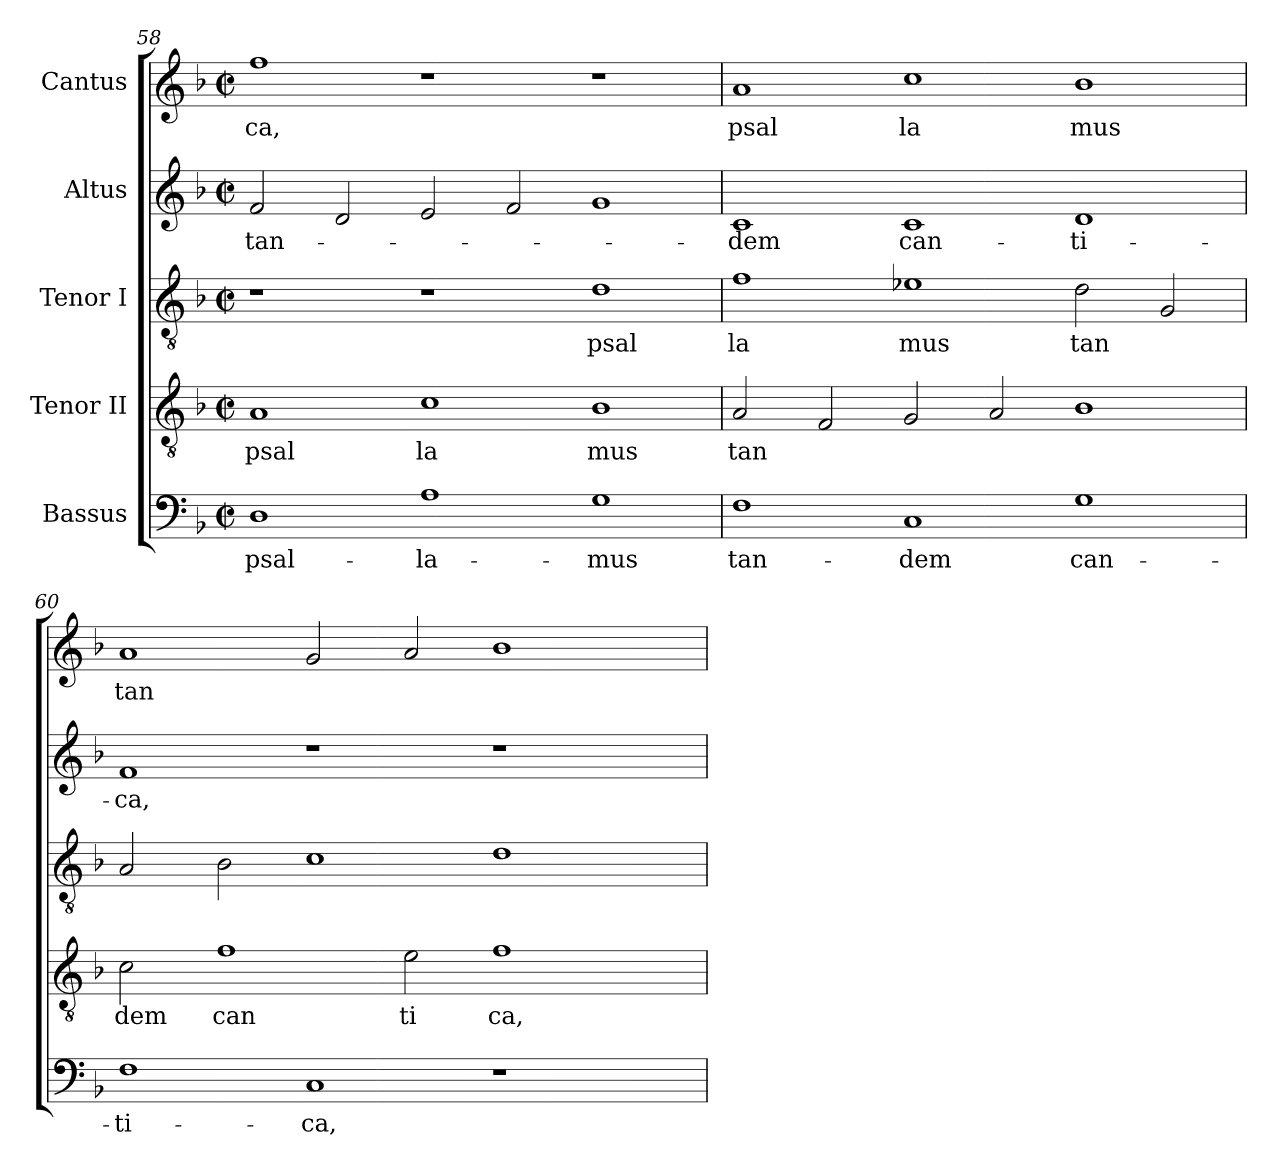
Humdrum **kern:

**kern	**text	**kern	**text	**kern	**text	**kern	**text	**kern	**text
*part5	*part5	*part4	*part4	*part3	*part3	*part2	*part2	*part1	*part1
*staff5	*staff5	*staff4	*staff4	*staff3	*staff3	*staff2	*staff2	*staff1	*staff1
*I"Bassus	*	*I"Tenor II	*	*I"Tenor I	*	*I"Altus	*	*I"Cantus	*
*clefF4	*	*clefGv2	*	*clefGv2	*	*clefG2	*	*clefG2	*
*k[b-]	*	*k[b-]	*	*k[b-]	*	*k[b-]	*	*k[b-]	*
*F:	*	*F:	*	*F:	*	*F:	*	*F:	*
*M2/2	*	*M2/2	*	*M2/2	*	*M2/2	*	*M2/2	*
*met(c|)	*	*met(c|)	*	*met(c|)	*	*met(c|)	*	*met(c|)	*
=58	=58	=58	=58	=58	=58	=58	=58	=58	=58
!	!LO:LY:b:cj	!	!LO:LY:b:cj	!	!	!	!LO:LY:b	!	!LO:LY:b:cj
1D	psal-	1A	psal	1r	.	2f/	tan-	1ff	ca,
.	.	.	.	.	.	2d/	.	.	.
!	!LO:LY:b:cj	!	!LO:LY:b:cj	!	!	!	!	!	!
1A	-la-	1c	la	1r	.	2e/	.	1r	.
.	.	.	.	.	.	2f/	.	.	.
!	!LO:LY:b:cj	!	!LO:LY:b:cj	!	!LO:LY:b:cj	!	!	!	!
1G	-mus	1B-	mus	1d	psal	1g	.	1r	.
=59	=59	=59	=59	=59	=59	=59	=59	=59	=59
!	!LO:LY:b:cj	!	!LO:LY:b	!	!LO:LY:b:cj	!	!LO:LY:b:cj	!	!LO:LY:b:cj
1F	tan-	2A/	tan	1f	la	1c	-dem	1a	psal
.	.	2F/	.	.	.	.	.	.	.
!	!LO:LY:b:cj	!	!	!	!LO:LY:b:cj	!	!LO:LY:b:cj	!	!LO:LY:b:cj
1C	-dem	2G/	.	1e-X	mus	1c	can-	1cc	la
.	.	2A/	.	.	.	.	.	.	.
!	!LO:LY:b:cj	!	!	!	!LO:LY:b	!	!LO:LY:b:cj	!	!LO:LY:b:cj
1G	can-	1B-	.	2d\	tan	1d	-ti-	1b-	mus
.	.	.	.	2G/	.	.	.	.	.
!!LO:LB:g=z
=60	=60	=60	=60	=60	=60	=60	=60	=60	=60
!	!LO:LY:b:cj	!	!LO:LY:b:cj	!	!	!	!LO:LY:b:cj	!	!LO:LY:b:cj
*	*	*	*	*^	*	*	*	*	*
1F	-ti-	2c\	dem	2A/	64ryy	.	1f	-ca,	1a	tan
.	.	.	.	.	1ryy	.	.	.	.	.
!	!	!	!LO:LY:b:cj	!	!	!	!	!	!	!
.	.	1f	can	2B-\	.	.	.	.	.	.
!	!LO:LY:b:cj	!	!	!	!	!	!	!	!	!
1C	-ca,	.	.	1c	.	.	1r	.	2g/	.
.	.	.	.	.	1ryy	.	.	.	.	.
!	!	!	!LO:LY:b:cj	!	!	!	!	!	!	!
.	.	2e\	ti	.	.	.	.	.	2a/	.
!	!	!	!LO:LY:b:cj	!	!	!	!	!	!	!
1r	.	1f	ca,	1d	.	.	1r	.	1b-	.
.	.	.	.	.	2ryy	.	.	.	.	.
.	.	.	.	.	4ryy	.	.	.	.	.
.	.	.	.	.	8...ryy	.	.	.	.	.
*	*	*	*	*v	*v	*	*	*	*	*
=	=	=	=	=	=	=	=	=	=
*-	*-	*-	*-	*-	*-	*-	*-	*-	*-
